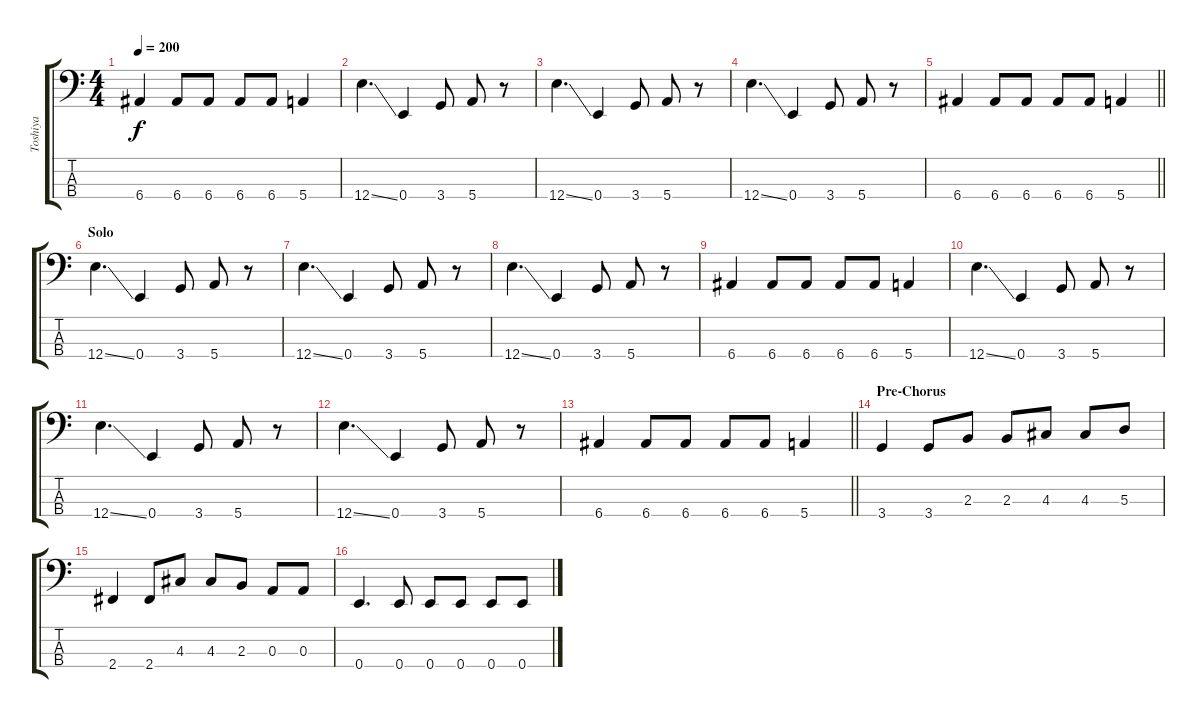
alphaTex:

\track ("Toshiya" "Toshiya") {instrument electricbasspick}
\staff {score tabs}
\tuning (G2 D2 A1 E1) {hide}
\ts (4 4)
\tempo 200
\clef f4
\ks c
6.4.4{dy f} 6.4.8 6.4.8 6.4.8 6.4.8 5.4.4 |
12.4{ss}.4{d} 0.4.4 3.4.8 5.4.8 r.8 |
12.4{ss}.4{d} 0.4.4 3.4.8 5.4.8 r.8 |
12.4{ss}.4{d} 0.4.4 3.4.8 5.4.8 r.8 |
\barLineRight lightlight
6.4.4 6.4.8 6.4.8 6.4.8 6.4.8 5.4.4 |
\section ("" "Solo")
12.4{ss}.4{d} 0.4.4 3.4.8 5.4.8 r.8 |
12.4{ss}.4{d} 0.4.4 3.4.8 5.4.8 r.8 |
12.4{ss}.4{d} 0.4.4 3.4.8 5.4.8 r.8 |
6.4.4 6.4.8 6.4.8 6.4.8 6.4.8 5.4.4 |
12.4{ss}.4{d} 0.4.4 3.4.8 5.4.8 r.8 |
12.4{ss}.4{d} 0.4.4 3.4.8 5.4.8 r.8 |
12.4{ss}.4{d} 0.4.4 3.4.8 5.4.8 r.8 |
\barLineRight lightlight
6.4.4 6.4.8 6.4.8 6.4.8 6.4.8 5.4.4 |
\section ("" "Pre-Chorus")
3.4.4 3.4.8 2.3.8 2.3.8 4.3.8 4.3.8 5.3.8 |
2.4.4 2.4.8 4.3.8 4.3.8 2.3.8 0.3.8 0.3.8 |
0.4.4{d} 0.4.8 0.4.8 0.4.8 0.4.8 0.4.8
